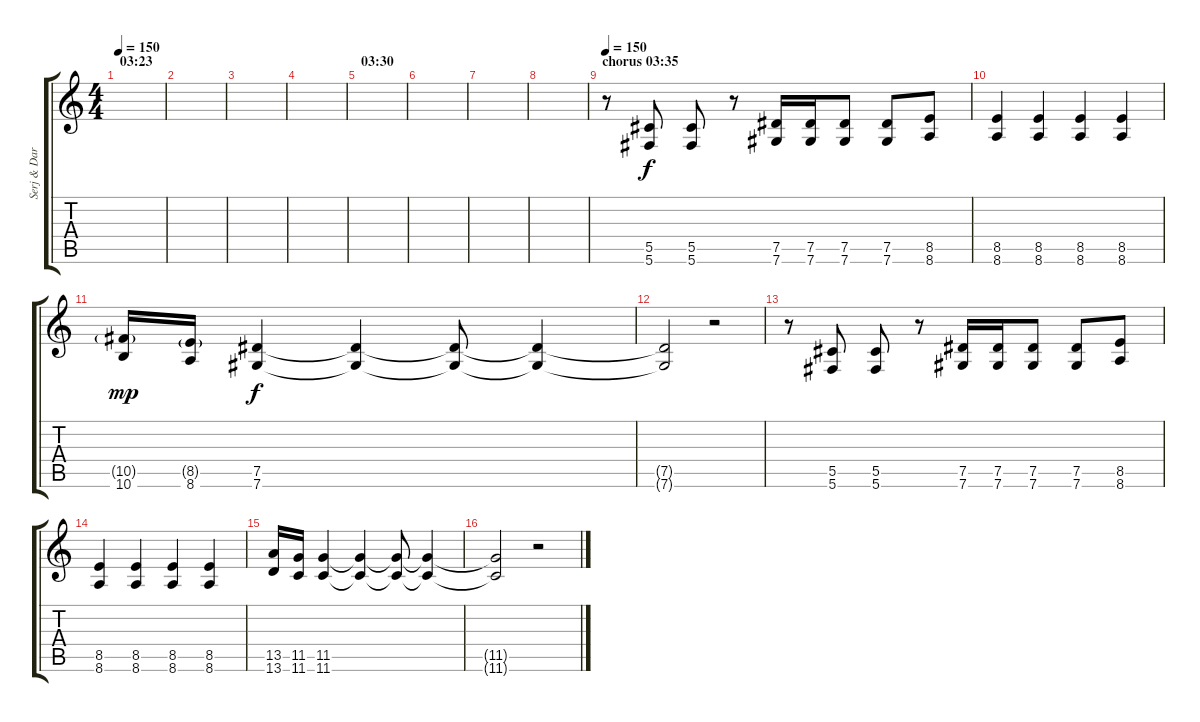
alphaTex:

\track ("Serj & Daron (Vocals)" "Serj & Dar") {instrument banjo}
\staff {score tabs}
\tuning (Eb4 Bb3 Gb3 Db3 Ab2 Db2) {hide}
\displaytranspose 12
\ts (4 4)
\section ("" "03:23")
\tempo 150
\clef g2
\ks c
|
|
|
|
\section ("" "03:30")
|
|
|
|
\section ("" "chorus 03:35")
\tempo 150
r.8 (5.5 5.6).8 (5.5 5.6).8 r.8 (7.5 7.6).16 (7.5 7.6).16 (7.5 7.6).8 (7.5 7.6).8 (8.5 8.6).8 |
(8.5 8.6).4 (8.5 8.6).4 (8.5 8.6).4 (8.5 8.6).4 |
(10.5{g} 10.6).16{dy mp} (8.5{g} 8.6).16 (7.5 7.6).4{dy f} (7.5{t} 7.6{t}).4 (7.5{t} 7.6{t}).8 (7.5{t} 7.6{t}).4 |
(7.5{t} 7.6{t}).2 r.2 |
r.8 (5.5 5.6).8 (5.5 5.6).8 r.8 (7.5 7.6).16 (7.5 7.6).16 (7.5 7.6).8 (7.5 7.6).8 (8.5 8.6).8 |
(8.5 8.6).4 (8.5 8.6).4 (8.5 8.6).4 (8.5 8.6).4 |
(13.5 13.6).16 (11.5 11.6).16 (11.5 11.6).4 (11.5{t} 11.6{t}).4 (11.5{t} 11.6{t}).8 (11.5{t} 11.6{t}).4 |
(11.5{t} 11.6{t}).2 r.2
